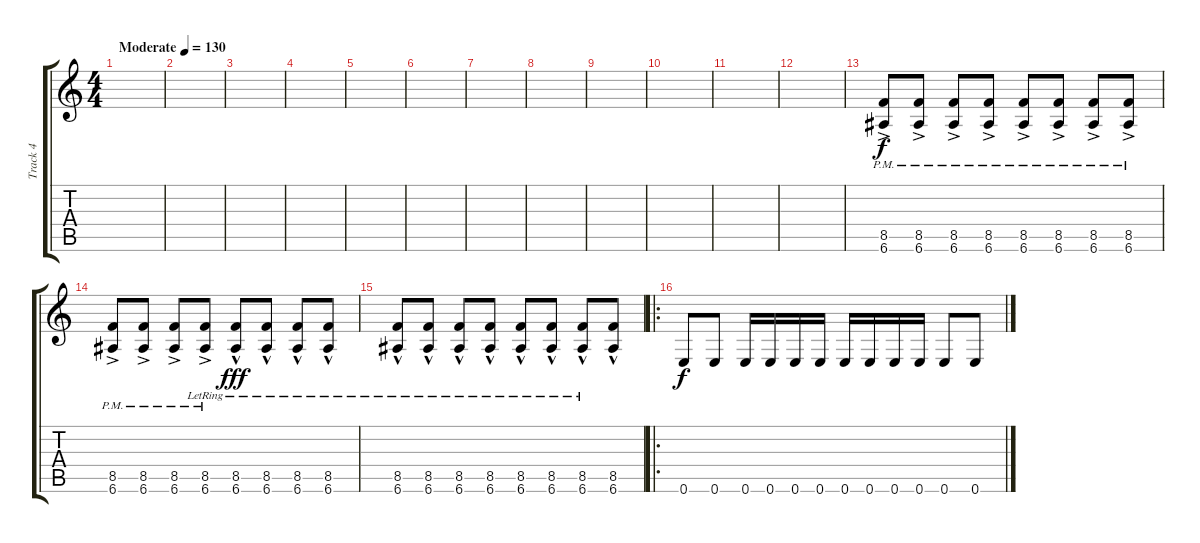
\track ("Track 4" "Track 4") {instrument distortionguitar}
\staff {score tabs}
\tuning (E4 B3 G3 D3 A2 E2) {hide}
\ts (4 4)
\tempo (130 "Moderate")
\clef g2
\ks c
|
|
|
|
|
|
|
|
|
|
|
|
(8.5{ac pm} 6.6{ac}).8 (8.5{ac pm} 6.6{ac}).8 (8.5{ac pm} 6.6{ac}).8 (8.5{ac pm} 6.6{ac}).8 (8.5{ac pm} 6.6{ac}).8 (8.5{ac pm} 6.6{ac}).8 (8.5{ac pm} 6.6{ac}).8 (8.5{ac pm} 6.6{ac}).8 |
(8.5{ac pm} 6.6{ac pm}).8 (8.5{ac pm} 6.6{ac pm}).8 (8.5{ac pm} 6.6{ac pm}).8 (8.5{ac pm lr} 6.6{ac pm lr}).8 (8.5{hac lr} 6.6{hac lr}).8{dy fff} (8.5{hac lr} 6.6{hac lr}).8 (8.5{hac lr} 6.6{hac lr}).8 (8.5{hac lr} 6.6{hac lr}).8 |
(8.5{hac lr} 6.6{hac lr}).8 (8.5{hac lr} 6.6{hac lr}).8 (8.5{hac lr} 6.6{hac lr}).8 (8.5{hac lr} 6.6{hac lr}).8 (8.5{hac lr} 6.6{hac lr}).8 (8.5{hac lr} 6.6{hac lr}).8 (8.5{hac lr} 6.6{hac lr}).8 (8.5{hac} 6.6{hac}).8 |
\ro
0.6.8{dy f} 0.6.8 0.6.16 0.6.16 0.6.16 0.6.16 0.6.16 0.6.16 0.6.16 0.6.16 0.6.8 0.6.8
